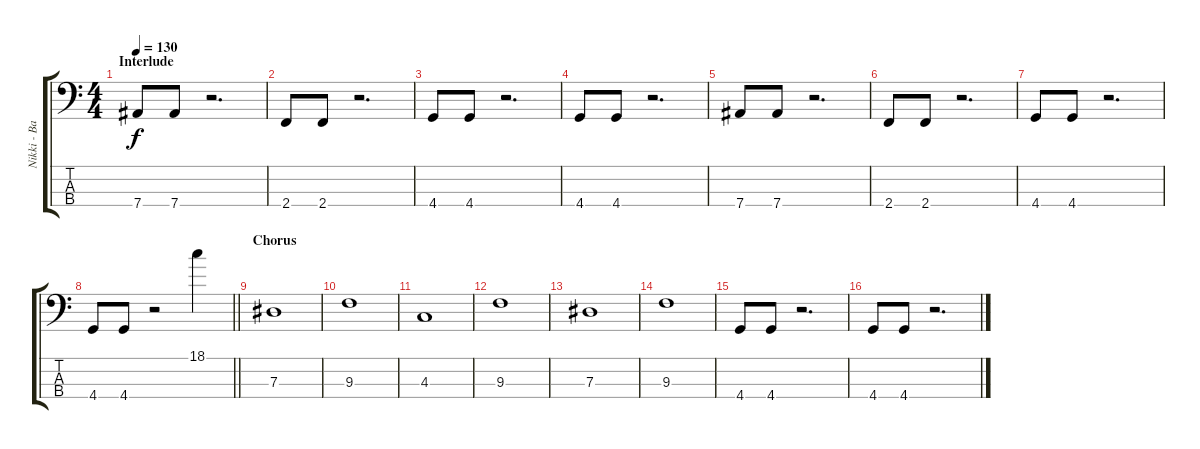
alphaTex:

\track ("Nikki - Bass" "Nikki - Ba") {instrument electricbassfinger}
\staff {score tabs}
\tuning (Gb2 Db2 Ab1 Eb1) {hide}
\ts (4 4)
\section ("" "Interlude")
\tempo 130
\clef f4
\ks c
7.4.8{dy f} 7.4.8 r.2{d} |
2.4.8 2.4.8 r.2{d} |
4.4.8 4.4.8 r.2{d} |
4.4.8 4.4.8 r.2{d} |
7.4.8 7.4.8 r.2{d} |
2.4.8 2.4.8 r.2{d} |
4.4.8 4.4.8 r.2{d} |
\barLineRight lightlight
4.4.8 4.4.8 r.2 18.1.4 |
\section ("" "Chorus")
7.3.1 |
9.3.1 |
4.3.1 |
9.3.1 |
7.3.1 |
9.3.1 |
4.4.8 4.4.8 r.2{d} |
4.4.8 4.4.8 r.2{d}
